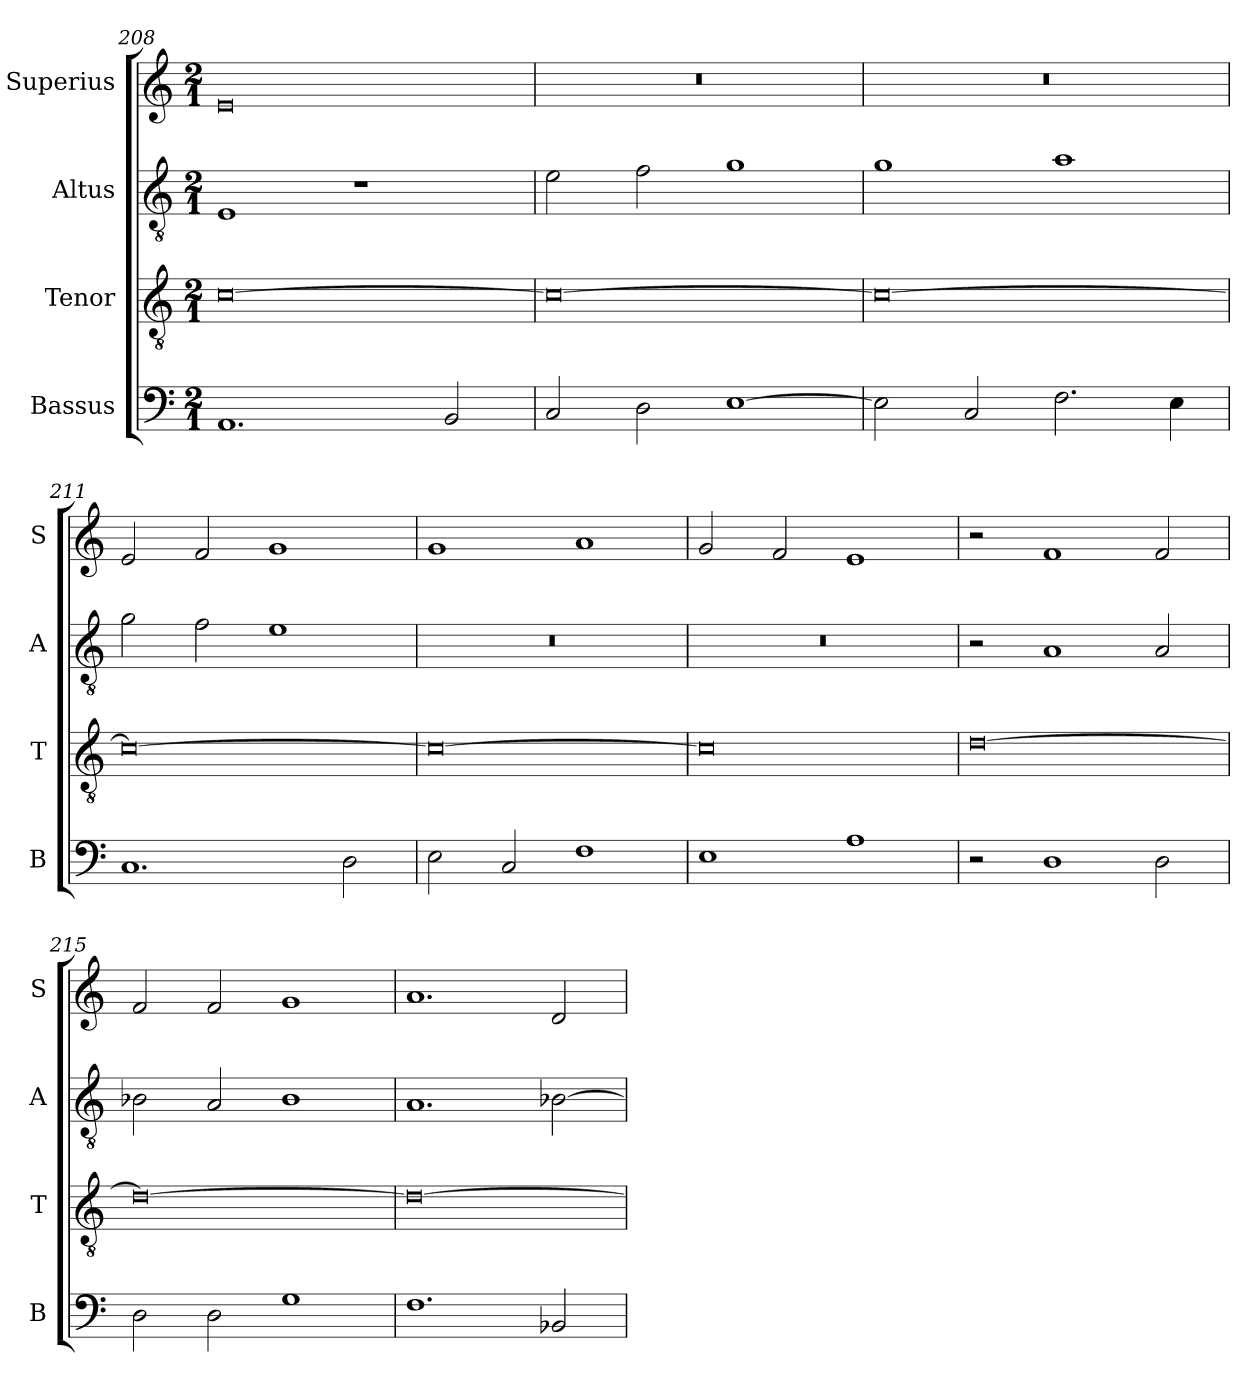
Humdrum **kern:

**kern	**kern	**kern	**kern
*part4	*part3	*part2	*part1
*staff4	*staff3	*staff2	*staff1
*I"Bassus	*I"Tenor	*I"Altus	*I"Superius
*I'B	*I'T	*I'A	*I'S
*clefF4	*clefGv2	*clefGv2	*clefG2
*k[]	*k[]	*k[]	*k[]
*M2/1	*M2/1	*M2/1	*M2/1
=208	=208	=208	=208
1.AA	[0c	1E	0e
.	.	1r	.
2BB/	.	.	.
=209	=209	=209	=209
2C/	0c_	2e\	0r
2D\	.	2f\	.
[1E	.	1g	.
=210	=210	=210	=210
2E\]	0c_	1g	0r
2C/	.	.	.
2.F\	.	1a	.
4E\	.	.	.
=211	=211	=211	=211
1.C	0c_	2g\	2e/
.	.	2f\	2f/
.	.	1e	1g
2D\	.	.	.
=212	=212	=212	=212
2E\	0c_	0r	1g
2C/	.	.	.
1F	.	.	1a
=213	=213	=213	=213
1E	0c]	0r	2g/
.	.	.	2f/
1A	.	.	1e
=214	=214	=214	=214
2r	[0d	2r	2r
1D	.	1A	1f
2D\	.	2A/	2f/
=215	=215	=215	=215
2D\	0d_	2B-X\	2f/
2D\	.	2A/	2f/
1G	.	1B-	1g
=216	=216	=216	=216
1.F	0d_	1.A	1.a
2BB-X/	.	[2B-X\	2d/
=	=	=	=
*-	*-	*-	*-
